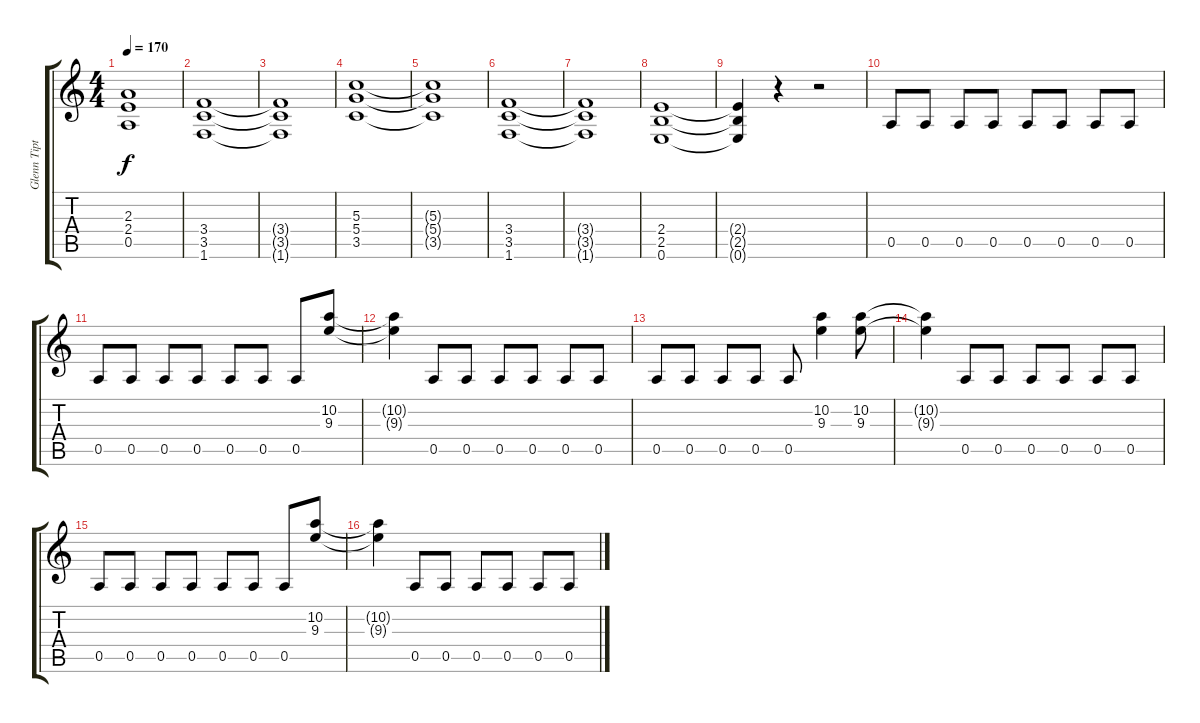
\track ("Glenn Tipton (Distortion Guitar)" "Glenn Tipt") {instrument distortionguitar}
\staff {score tabs}
\tuning (E4 B3 G3 D3 A2 E2) {hide}
\ts (4 4)
\tempo 170
\clef g2
\ks c
(2.3 2.4 0.5).1{dy f} |
(3.4 3.5 1.6).1 |
(3.4{t} 3.5{t} 1.6{t}).1 |
(5.3 5.4 3.5).1 |
(5.3{t} 5.4{t} 3.5{t}).1 |
(3.4 3.5 1.6).1 |
(3.4{t} 3.5{t} 1.6{t}).1 |
(2.4 2.5 0.6).1 |
(2.4{t} 2.5{t} 0.6{t}).4 r.4 r.2 |
0.5.8 0.5.8 0.5.8 0.5.8 0.5.8 0.5.8 0.5.8 0.5.8 |
0.5.8 0.5.8 0.5.8 0.5.8 0.5.8 0.5.8 0.5.8 (10.2 9.3).8 |
(10.2{t} 9.3{t}).4 0.5.8 0.5.8 0.5.8 0.5.8 0.5.8 0.5.8 |
0.5.8 0.5.8 0.5.8 0.5.8 0.5.8 (10.2 9.3).4 (10.2 9.3).8 |
(10.2{t} 9.3{t}).4 0.5.8 0.5.8 0.5.8 0.5.8 0.5.8 0.5.8 |
0.5.8 0.5.8 0.5.8 0.5.8 0.5.8 0.5.8 0.5.8 (10.2 9.3).8 |
(10.2{t} 9.3{t}).4 0.5.8 0.5.8 0.5.8 0.5.8 0.5.8 0.5.8
